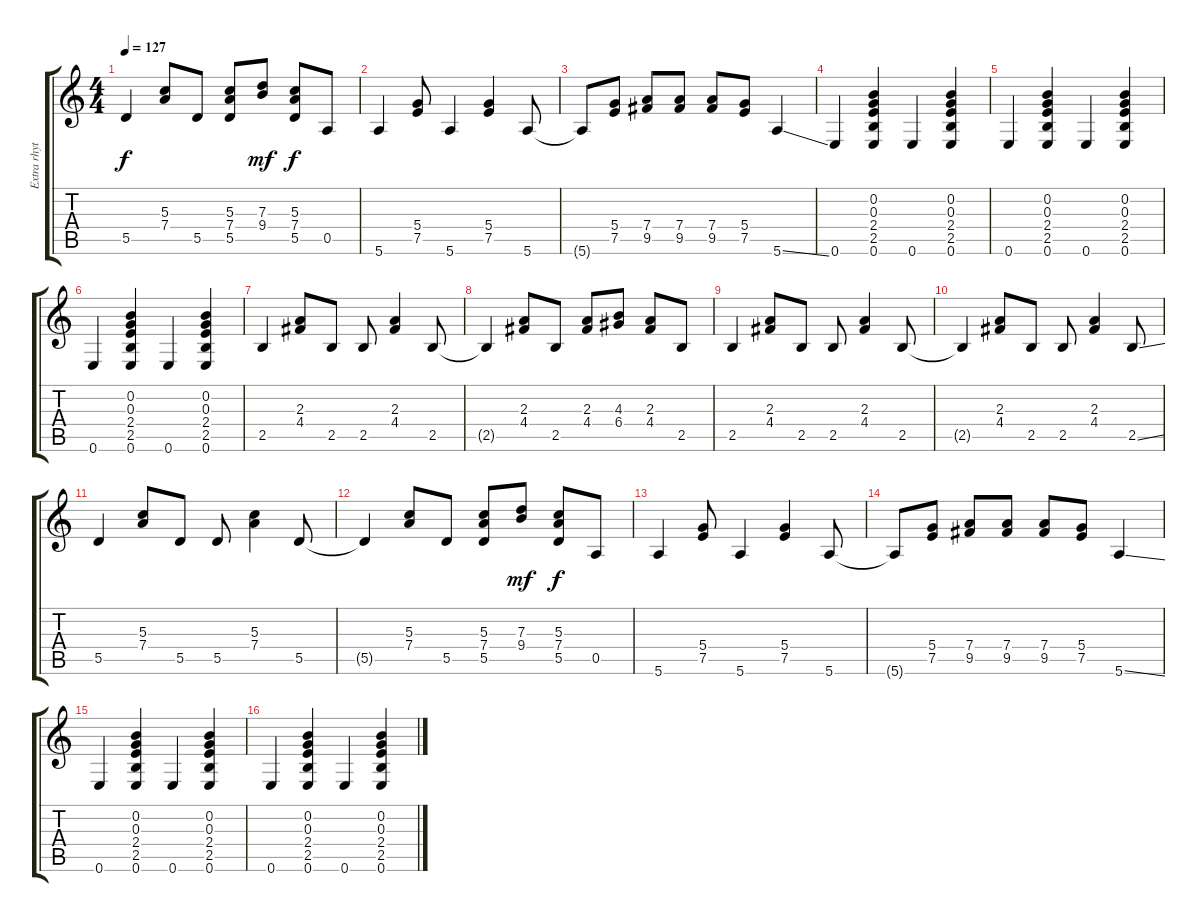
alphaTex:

\track ("Extra rhythm" "Extra rhyt") {instrument overdrivenguitar}
\staff {score tabs}
\tuning (E4 B3 G3 D3 A2 E2) {hide}
\ts (4 4)
\tempo 127
\clef g2
\ks c
5.5{t}.4{dy f} (5.3 7.4).8 5.5.8 (5.3 7.4 5.5).8 (7.3 9.4).8{dy mf} (5.3 7.4 5.5).8{dy f} 0.5.8 |
5.6.4 (5.4 7.5).8 5.6.4 (5.4 7.5).4 5.6.8 |
5.6{t}.8 (5.4 7.5).8 (7.4 9.5).8 (7.4 9.5).8 (7.4 9.5).8 (5.4 7.5).8 5.6{ss}.4 |
0.6.4 (0.2 0.3 2.4 2.5 0.6).4 0.6.4 (0.2 0.3 2.4 2.5 0.6).4 |
0.6.4 (0.2 0.3 2.4 2.5 0.6).4 0.6.4 (0.2 0.3 2.4 2.5 0.6).4 |
0.6.4 (0.2 0.3 2.4 2.5 0.6).4 0.6.4 (0.2 0.3 2.4 2.5 0.6).4 |
2.5.4 (2.3 4.4).8 2.5.8 2.5.8 (2.3 4.4).4 2.5.8 |
2.5{t}.4 (2.3 4.4).8 2.5.8 (2.3 4.4).8 (4.3 6.4).8 (2.3 4.4).8 2.5.8 |
2.5.4 (2.3 4.4).8 2.5.8 2.5.8 (2.3 4.4).4 2.5.8 |
2.5{t}.4 (2.3 4.4).8 2.5.8 2.5.8 (2.3 4.4).4 2.5{ss}.8 |
5.5.4 (5.3 7.4).8 5.5.8 5.5.8 (5.3 7.4).4 5.5.8 |
5.5{t}.4 (5.3 7.4).8 5.5.8 (5.3 7.4 5.5).8 (7.3 9.4).8{dy mf} (5.3 7.4 5.5).8{dy f} 0.5.8 |
5.6.4 (5.4 7.5).8 5.6.4 (5.4 7.5).4 5.6.8 |
5.6{t}.8 (5.4 7.5).8 (7.4 9.5).8 (7.4 9.5).8 (7.4 9.5).8 (5.4 7.5).8 5.6{ss}.4 |
0.6.4 (0.2 0.3 2.4 2.5 0.6).4 0.6.4 (0.2 0.3 2.4 2.5 0.6).4 |
0.6.4 (0.2 0.3 2.4 2.5 0.6).4 0.6.4 (0.2 0.3 2.4 2.5 0.6).4
